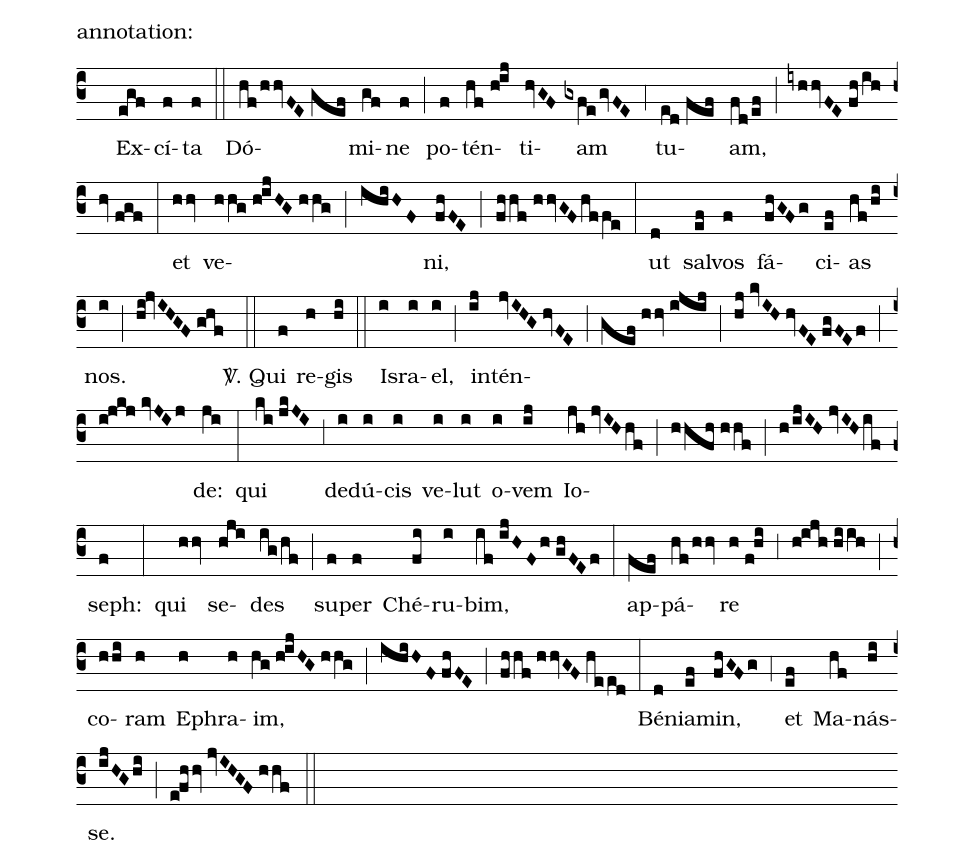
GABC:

mode:II;
office-part:Responsoria;
%%
(c3) () Ex(egf)cí(f)ta(f) (::) Dó(hf/hhvFE//gef)mi(gf)ne(f) (;) po(f)tén(hf//h!ij)ti(hvGF)am(gxfe/gvFE) (,4) tu(ed//fef)am,(fd/ef) (;) (iyhhvFE//fh/ihhv//fgf) (:) et(hhv) ve(hhg//h!ijHG//hhg)(;)(ihiHF)ni,(fhFE) (;) (fhhf//hhvGF/hffe) (:) ut(d) sal(ef)vos(f) fá(fhGFg)ci(ef)as(hf/hi) nos.(i) (;) (hi!jvIHGF//ghf) (::) <sp>V/</sp>. Qui(f) re(h)gis(hi) (::) Is(i)ra(i)el,(i) (;) in(ij)tén(jvIHG//hvFE)(;)(gef//hhv//ijij)(;)(hj//kvIH//hvFE//fgFEf)(;)(i!jkj//kvJIj)de:(ji) (:) qui(ki//jkJI) (,3) de(i)dú(i)cis(i) ve(i)lut(i) o(i)vem(ij) Io(jh//jvIH/hf)(;)(hhfh//hhf)(;)(h/ijIH//jvIH/if)seph:(f) (:) qui(hhv) se(hji)des(ig/hf) (;) su(f)per(f) Ché(fi)ru(i)bim,(if//ijHFh//ghFEf) (:) ap(fef)pá(hf/hhv)re(h//f!hi) (,3) (h!ijh//hiih) (;) co(hhi)ram(h) Eph(h)ra(h)im,(hg//h!ijHG//hhg) (;) (ihiHF//fhFE) (;) (fhhf//hhvGF//heed) (:) Bén(d)ia(ef)min,(fhGFg) (,4) et(ef) Ma(hf)nás(hi)se.(ijHGhi) (;) (e!fhhv//jvIHGF//hhf) (::)
